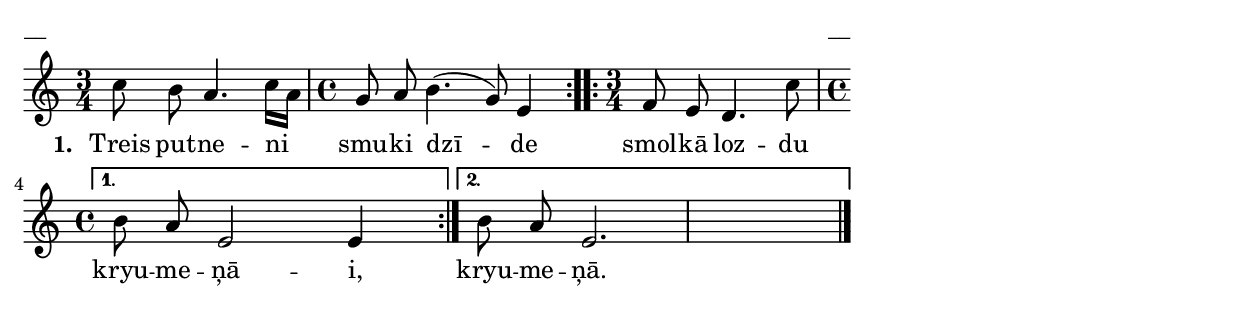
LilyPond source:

\version "2.13.18"

\paper {
line-width = 14\cm
left-margin = 0.4\cm
between-system-padding = 0.1\cm
between-system-space = 0.1\cm
}
% SBTZK, p.74a
\layout {
indent = #0
ragged-last = ##f
}


voiceA = \relative c' {
\clef "treble"
\key c \major
\repeat volta 2 { \time 3/4 c'8 b a4. c16 [a] | \time 4/4 g8 a b4. (g8) e4 }
\repeat volta 2 { \time 3/4 f8 e d4. c'8 }
\alternative {
{ \time 4/4 b a e2 e4}
{ b'8 a e2. \bar"|." }
}
}

lyricA = \lyricmode {
\set stanza = "1. "
Treis put -- ne -- ni smu -- ki dzī -- de smol -- kā loz -- du kryu -- me -- ņā -- i, kryu -- me -- ņā.
}


fullScore = <<
%\new ChordNames { \chordsA }
\new Staff {
<<
\new Voice = "voiceA" { \oneVoice \autoBeamOff \voiceA }
\lyricsto "voiceA" \new Lyrics  \lyricA
%\new Voice = "voiceB" { \voiceTwo \autoBeamOff \voiceB }
>>
}
>>



\score {
\fullScore
\header { piece = "__" opus = "__" }
}
\markup { \with-color #(x11-color 'white) \sans \smaller "__" }
\score {
\unfoldRepeats
\fullScore
\midi {
\context { \Staff \remove "Staff_performer" }
\context { \Voice \consists "Staff_performer" }
}
}


